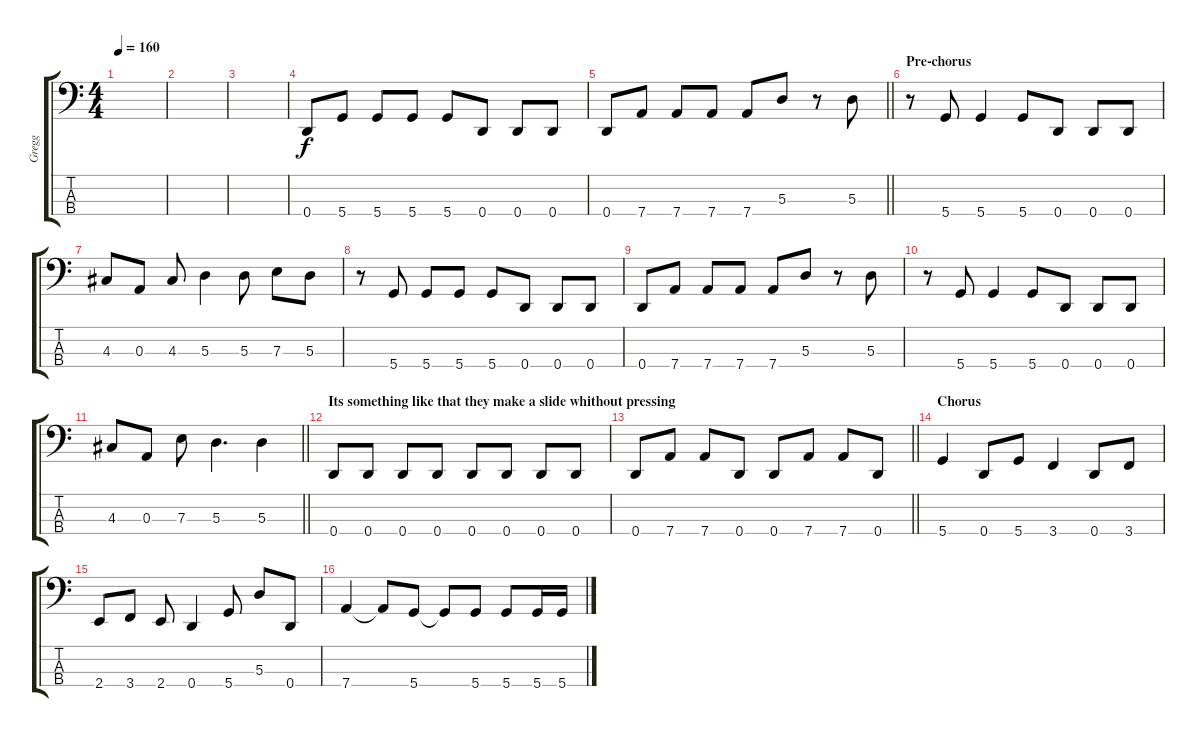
\track ("Gregg" "Gregg") {instrument electricbassfinger}
\staff {score tabs}
\tuning (G2 D2 A1 D1) {hide}
\ts (4 4)
\tempo 160
\clef f4
\ks c
|
|
|
0.4.8 5.4.8{dy f} 5.4.8 5.4.8 5.4.8 0.4.8 0.4.8 0.4.8 |
\barLineRight lightlight
0.4.8 7.4.8 7.4.8 7.4.8 7.4.8 5.3.8 r.8 5.3.8 |
\section ("" "Pre-chorus")
r.8 5.4.8 5.4.4 5.4.8 0.4.8 0.4.8 0.4.8 |
4.3.8 0.3.8 4.3.8 5.3.4 5.3.8 7.3.8 5.3.8 |
r.8 5.4.8 5.4.8 5.4.8 5.4.8 0.4.8 0.4.8 0.4.8 |
0.4.8 7.4.8 7.4.8 7.4.8 7.4.8 5.3.8 r.8 5.3.8 |
r.8 5.4.8 5.4.4 5.4.8 0.4.8 0.4.8 0.4.8 |
\barLineRight lightlight
4.3.8 0.3.8 7.3.8 5.3.4{d} 5.3.4 |
\section ("" "Its something like that they make a slide whithout pressing ")
0.4.8 0.4.8 0.4.8 0.4.8 0.4.8 0.4.8 0.4.8 0.4.8 |
\barLineRight lightlight
0.4.8 7.4.8 7.4.8 0.4.8 0.4.8 7.4.8 7.4.8 0.4.8 |
\section ("" "Chorus")
5.4.4 0.4.8 5.4.8 3.4.4 0.4.8 3.4.8 |
2.4.8 3.4.8 2.4.8 0.4.4 5.4.8 5.3.8 0.4.8 |
7.4.4 7.4{t}.8 5.4.8 5.4{t}.8 5.4.8 5.4.8 5.4.16 5.4.16
